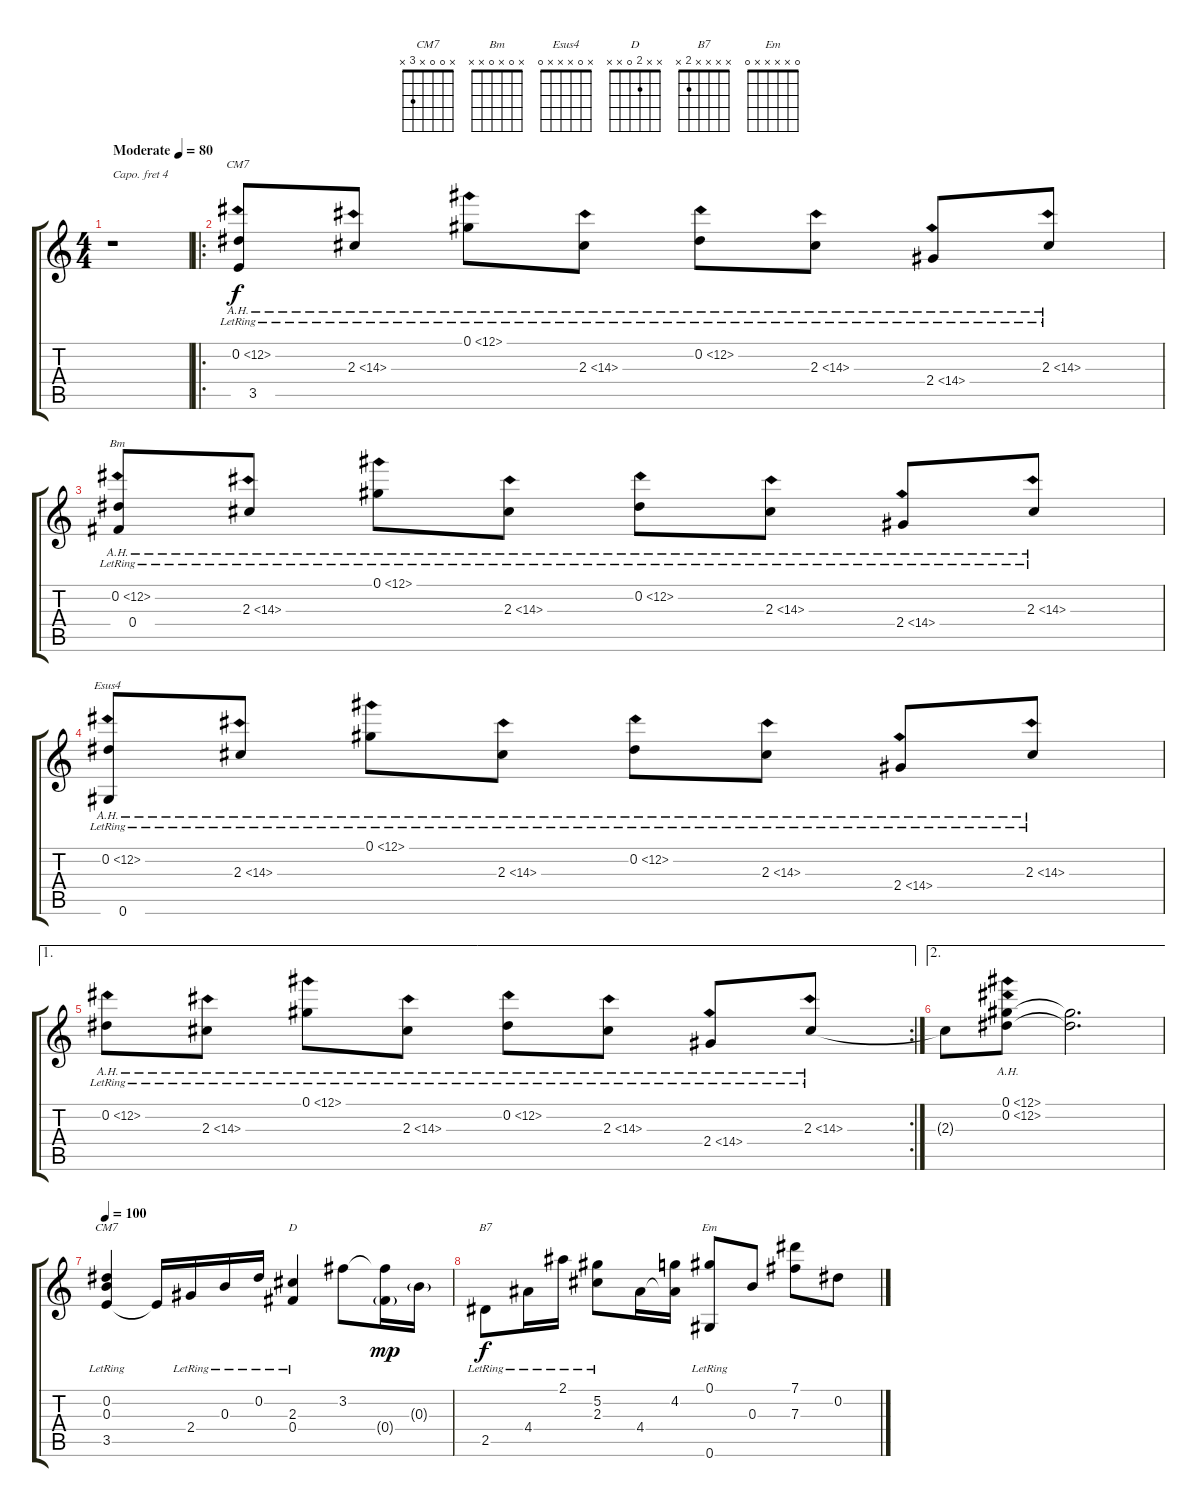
\track "" {instrument acousticguitarsteel}
\staff {score tabs}
\capo 4
\tuning (E4 B3 G3 D3 A2 E2) {hide}
\chord ("CM7" x 0 x x 3 x)
\chord ("Bm" x 0 x 0 x x)
\chord ("Esus4" x 0 x x x 0)
\chord ("CM7" x 0 0 x 3 x)
\chord ("D" x x 2 0 x x)
\chord ("B7" x x x x 2 x)
\chord ("Em" 0 x x x x 0)
\ts (4 4)
\tempo (80 "Moderate")
\clef g2
\ks c
r.1{dy f instrument acousticguitarsteel} |
\ro
(0.2{ah 12 lr} 3.5{lr}).8{ch "CM7"} 2.3{ah 12 lr}.8 0.1{ah 12 lr}.8 2.3{ah 12 lr}.8 0.2{ah 12 lr}.8 2.3{ah 12 lr}.8 2.4{ah 12 lr}.8 2.3{ah 12 lr}.8 |
(0.2{ah 12 lr} 0.4{lr}).8{ch "Bm"} 2.3{ah 12 lr}.8 0.1{ah 12 lr}.8 2.3{ah 12 lr}.8 0.2{ah 12 lr}.8 2.3{ah 12 lr}.8 2.4{ah 12 lr}.8 2.3{ah 12 lr}.8 |
(0.2{ah 12 lr} 0.6{lr}).8{ch "Esus4"} 2.3{ah 12 lr}.8 0.1{ah 12 lr}.8 2.3{ah 12 lr}.8 0.2{ah 12 lr}.8 2.3{ah 12 lr}.8 2.4{ah 12 lr}.8 2.3{ah 12 lr}.8 |
\ae 1
\rc 2
0.2{ah 12 lr}.8 2.3{ah 12 lr}.8 0.1{ah 12 lr}.8 2.3{ah 12 lr}.8 0.2{ah 12 lr}.8 2.3{ah 12 lr}.8 2.4{ah 12 lr}.8 2.3{ah 12 lr}.8 |
\ae 2
2.3{t}.8 (0.1{ah 12} 0.2{ah 12}).8 (0.1{t} 0.2{t}).2{d} |
\tempo 100
(0.2{lr} 0.3{lr} 3.5{lr}).4{ch "CM7"} 3.5{t}.16 2.4{lr}.16 0.3{lr}.16 0.2{lr}.16 (2.3{lr} 0.4{lr}).4{ch "D"} 3.2.8 (3.2{t} 0.4{g}).16{dy mp} 0.3{g}.16 |
2.5{lr}.8{ch "B7" dy f} 4.4{lr}.16 2.1{lr}.16 (5.2{lr} 2.3).8 4.4.16 (4.2 4.4{t}).16 (0.1{lr} 0.6{lr}).8{ch "Em"} 0.3.8 (7.1 7.3).8 0.2.8
